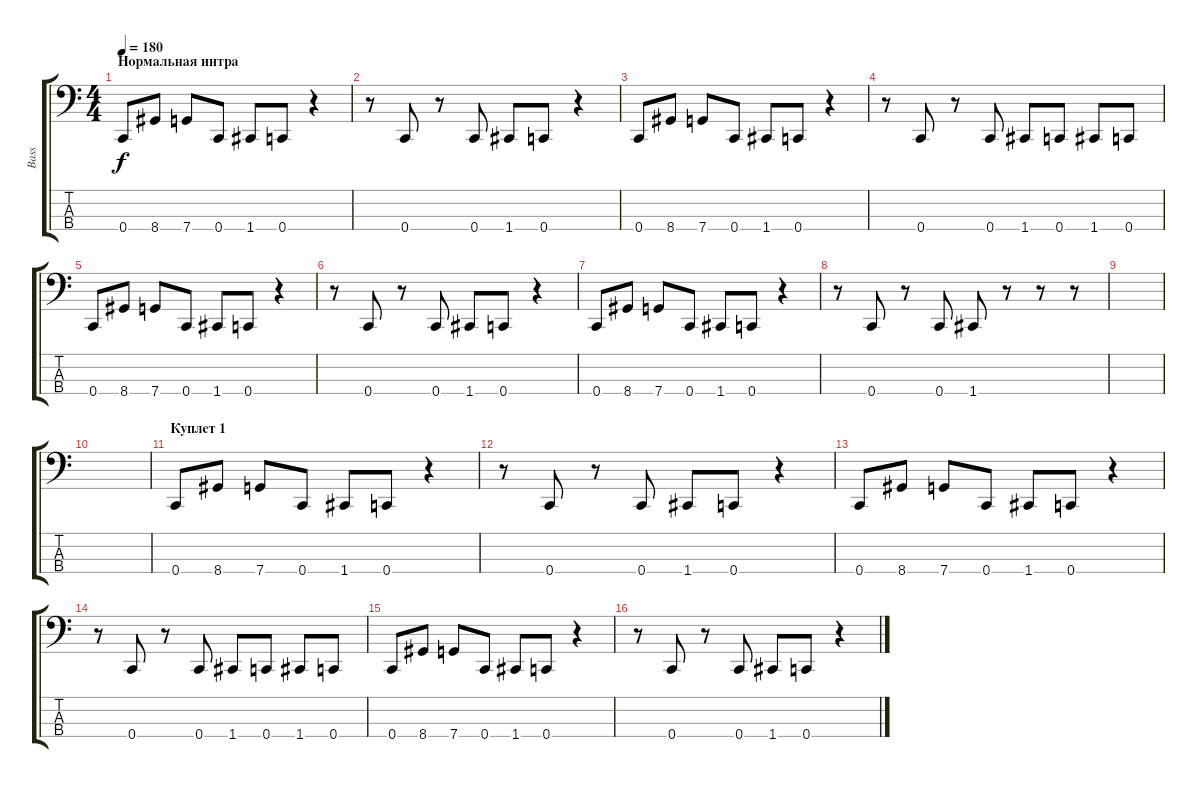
\track ("Bass" "Bass") {instrument electricbasspick}
\staff {score tabs}
\tuning (F2 C2 G1 C1) {hide}
\ts (4 4)
\section ("" "Нормальная интра")
\tempo 180
\clef f4
\ks c
0.4.8{dy f} 8.4.8 7.4.8 0.4.8 1.4.8 0.4.8 r.4 |
r.8 0.4.8 r.8 0.4.8 1.4.8 0.4.8 r.4 |
0.4.8 8.4.8 7.4.8 0.4.8 1.4.8 0.4.8 r.4 |
r.8 0.4.8 r.8 0.4.8 1.4.8 0.4.8 1.4.8 0.4.8 |
0.4.8 8.4.8 7.4.8 0.4.8 1.4.8 0.4.8 r.4 |
r.8 0.4.8 r.8 0.4.8 1.4.8 0.4.8 r.4 |
0.4.8 8.4.8 7.4.8 0.4.8 1.4.8 0.4.8 r.4 |
r.8 0.4.8 r.8 0.4.8 1.4.8 r.8 r.8 r.8 |
|
|
\section ("" "Куплет 1")
0.4.8 8.4.8 7.4.8 0.4.8 1.4.8 0.4.8 r.4 |
r.8 0.4.8 r.8 0.4.8 1.4.8 0.4.8 r.4 |
0.4.8 8.4.8 7.4.8 0.4.8 1.4.8 0.4.8 r.4 |
r.8 0.4.8 r.8 0.4.8 1.4.8 0.4.8 1.4.8 0.4.8 |
0.4.8 8.4.8 7.4.8 0.4.8 1.4.8 0.4.8 r.4 |
r.8 0.4.8 r.8 0.4.8 1.4.8 0.4.8 r.4
